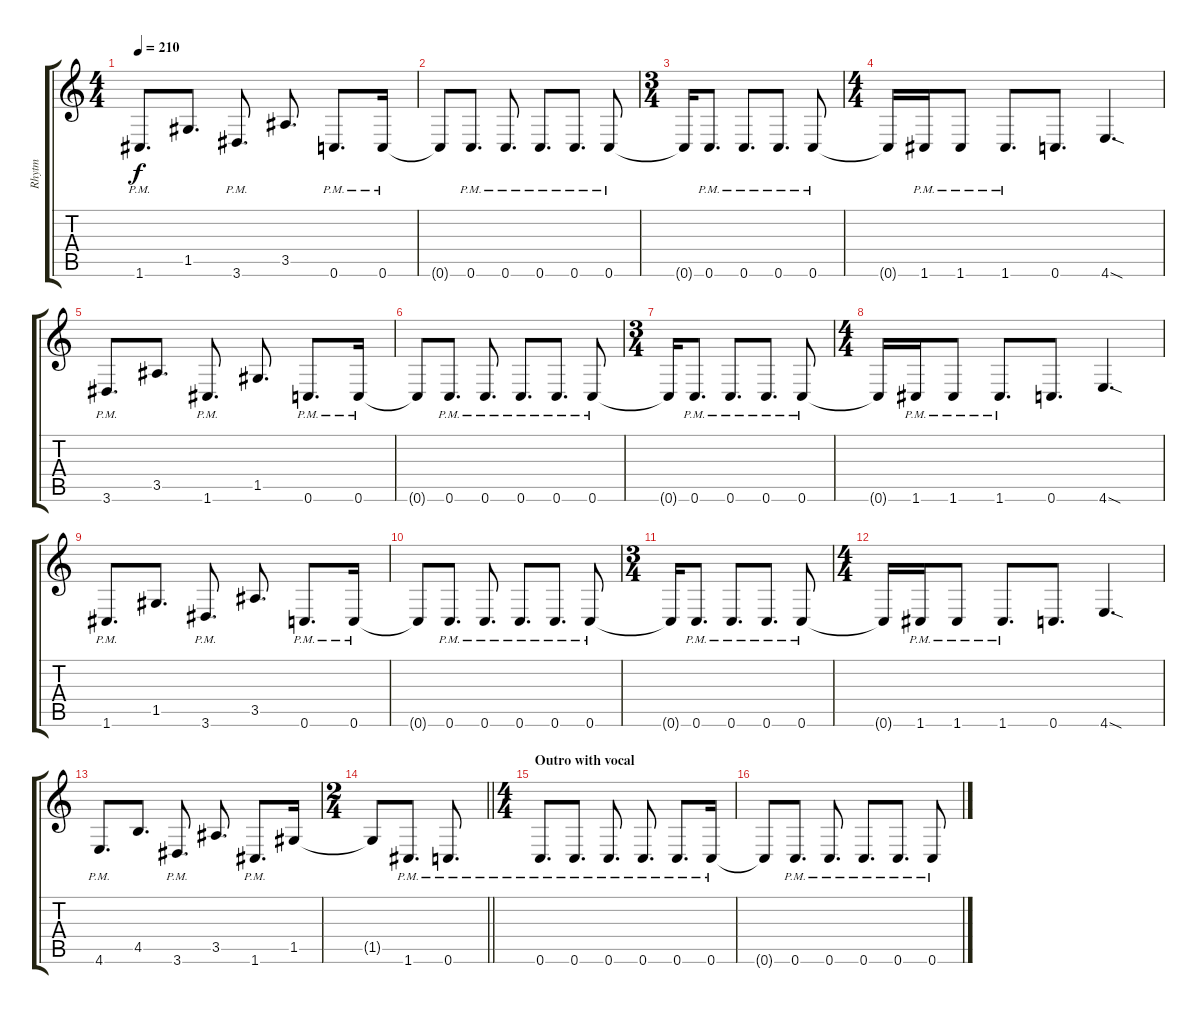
\track ("Rhytm" "Rhytm") {instrument distortionguitar}
\staff {score tabs}
\tuning (D4 A3 F3 C3 G2 C2) {hide}
\ts (4 4)
\tempo 210
\clef g2
\ks c
1.6{pm}.8{d dy f} 1.5.8{d} 3.6{pm}.8{d} 3.5.8{d} 0.6{pm}.8{d} 0.6{pm}.16 |
0.6{t}.8 0.6{pm}.8{d} 0.6{pm}.8{d} 0.6{pm}.8{d} 0.6{pm}.8{d} 0.6{pm}.8 |
\ts (3 4)
0.6{t}.16 0.6{pm}.8{d} 0.6{pm}.8{d} 0.6{pm}.8{d} 0.6{pm}.8 |
\ts (4 4)
0.6{t}.16 1.6{pm}.16 1.6{pm}.8 1.6{pm}.8{d} 0.6.8{d} 4.6{sod}.4{d} |
3.6{pm}.8{d} 3.5.8{d} 1.6{pm}.8{d} 1.5.8{d} 0.6{pm}.8{d} 0.6{pm}.16 |
0.6{t}.8 0.6{pm}.8{d} 0.6{pm}.8{d} 0.6{pm}.8{d} 0.6{pm}.8{d} 0.6{pm}.8 |
\ts (3 4)
0.6{t}.16 0.6{pm}.8{d} 0.6{pm}.8{d} 0.6{pm}.8{d} 0.6{pm}.8 |
\ts (4 4)
0.6{t}.16 1.6{pm}.16 1.6{pm}.8 1.6{pm}.8{d} 0.6.8{d} 4.6{sod}.4{d} |
1.6{pm}.8{d} 1.5.8{d} 3.6{pm}.8{d} 3.5.8{d} 0.6{pm}.8{d} 0.6{pm}.16 |
0.6{t}.8 0.6{pm}.8{d} 0.6{pm}.8{d} 0.6{pm}.8{d} 0.6{pm}.8{d} 0.6{pm}.8 |
\ts (3 4)
0.6{t}.16 0.6{pm}.8{d} 0.6{pm}.8{d} 0.6{pm}.8{d} 0.6{pm}.8 |
\ts (4 4)
0.6{t}.16 1.6{pm}.16 1.6{pm}.8 1.6{pm}.8{d} 0.6.8{d} 4.6{sod}.4{d} |
4.6{pm}.8{d} 4.5.8{d} 3.6{pm}.8{d} 3.5.8{d} 1.6{pm}.8{d} 1.5.16 |
\ts (2 4)
\barLineRight lightlight
1.5{t}.8 1.6{pm}.8{d} 0.6{pm}.8{d} |
\ts (4 4)
\section ("" "Outro with vocal")
0.6{pm}.8{d} 0.6{pm}.8{d} 0.6{pm}.8{d} 0.6{pm}.8{d} 0.6{pm}.8{d} 0.6{pm}.16 |
0.6{t}.8 0.6{pm}.8{d} 0.6{pm}.8{d} 0.6{pm}.8{d} 0.6{pm}.8{d} 0.6{pm}.8
